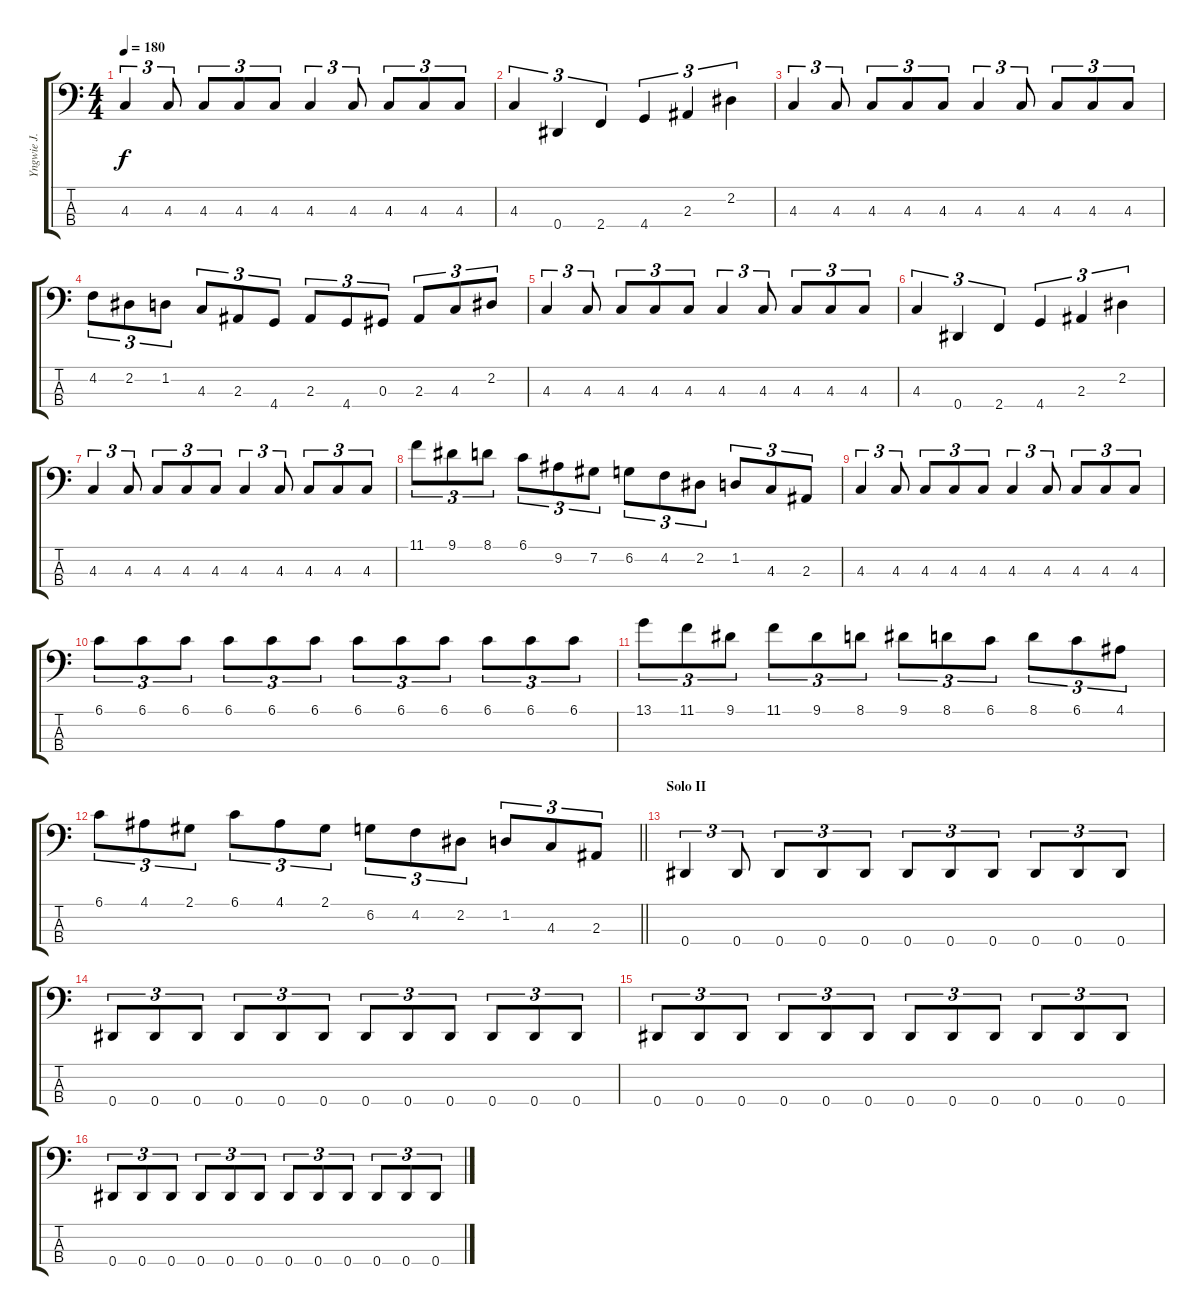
\track ("Yngwie J. Malmsteen" "Yngwie J. ") {instrument electricbassfinger}
\staff {score tabs}
\tuning (Gb2 Db2 Ab1 Eb1) {hide}
\ts (4 4)
\tempo 180
\clef f4
\ks c
4.3.4{tu (3 2) dy f} 4.3.8{tu (3 2)} 4.3.8{tu (3 2)} 4.3.8{tu (3 2)} 4.3.8{tu (3 2)} 4.3.4{tu (3 2)} 4.3.8{tu (3 2)} 4.3.8{tu (3 2)} 4.3.8{tu (3 2)} 4.3.8{tu (3 2)} |
4.3.4{tu (3 2)} 0.4.4{tu (3 2)} 2.4.4{tu (3 2)} 4.4.4{tu (3 2)} 2.3.4{tu (3 2)} 2.2.4{tu (3 2)} |
4.3.4{tu (3 2)} 4.3.8{tu (3 2)} 4.3.8{tu (3 2)} 4.3.8{tu (3 2)} 4.3.8{tu (3 2)} 4.3.4{tu (3 2)} 4.3.8{tu (3 2)} 4.3.8{tu (3 2)} 4.3.8{tu (3 2)} 4.3.8{tu (3 2)} |
4.2.8{tu (3 2)} 2.2.8{tu (3 2)} 1.2.8{tu (3 2)} 4.3.8{tu (3 2)} 2.3.8{tu (3 2)} 4.4.8{tu (3 2)} 2.3.8{tu (3 2)} 4.4.8{tu (3 2)} 0.3.8{tu (3 2)} 2.3.8{tu (3 2)} 4.3.8{tu (3 2)} 2.2.8{tu (3 2)} |
4.3.4{tu (3 2)} 4.3.8{tu (3 2)} 4.3.8{tu (3 2)} 4.3.8{tu (3 2)} 4.3.8{tu (3 2)} 4.3.4{tu (3 2)} 4.3.8{tu (3 2)} 4.3.8{tu (3 2)} 4.3.8{tu (3 2)} 4.3.8{tu (3 2)} |
4.3.4{tu (3 2)} 0.4.4{tu (3 2)} 2.4.4{tu (3 2)} 4.4.4{tu (3 2)} 2.3.4{tu (3 2)} 2.2.4{tu (3 2)} |
4.3.4{tu (3 2)} 4.3.8{tu (3 2)} 4.3.8{tu (3 2)} 4.3.8{tu (3 2)} 4.3.8{tu (3 2)} 4.3.4{tu (3 2)} 4.3.8{tu (3 2)} 4.3.8{tu (3 2)} 4.3.8{tu (3 2)} 4.3.8{tu (3 2)} |
11.1.8{tu (3 2)} 9.1.8{tu (3 2)} 8.1.8{tu (3 2)} 6.1.8{tu (3 2)} 9.2.8{tu (3 2)} 7.2.8{tu (3 2)} 6.2.8{tu (3 2)} 4.2.8{tu (3 2)} 2.2.8{tu (3 2)} 1.2.8{tu (3 2)} 4.3.8{tu (3 2)} 2.3.8{tu (3 2)} |
4.3.4{tu (3 2)} 4.3.8{tu (3 2)} 4.3.8{tu (3 2)} 4.3.8{tu (3 2)} 4.3.8{tu (3 2)} 4.3.4{tu (3 2)} 4.3.8{tu (3 2)} 4.3.8{tu (3 2)} 4.3.8{tu (3 2)} 4.3.8{tu (3 2)} |
6.1.8{tu (3 2)} 6.1.8{tu (3 2)} 6.1.8{tu (3 2)} 6.1.8{tu (3 2)} 6.1.8{tu (3 2)} 6.1.8{tu (3 2)} 6.1.8{tu (3 2)} 6.1.8{tu (3 2)} 6.1.8{tu (3 2)} 6.1.8{tu (3 2)} 6.1.8{tu (3 2)} 6.1.8{tu (3 2)} |
13.1.8{tu (3 2)} 11.1.8{tu (3 2)} 9.1.8{tu (3 2)} 11.1.8{tu (3 2)} 9.1.8{tu (3 2)} 8.1.8{tu (3 2)} 9.1.8{tu (3 2)} 8.1.8{tu (3 2)} 6.1.8{tu (3 2)} 8.1.8{tu (3 2)} 6.1.8{tu (3 2)} 4.1.8{tu (3 2)} |
\barLineRight lightlight
6.1.8{tu (3 2)} 4.1.8{tu (3 2)} 2.1.8{tu (3 2)} 6.1.8{tu (3 2)} 4.1.8{tu (3 2)} 2.1.8{tu (3 2)} 6.2.8{tu (3 2)} 4.2.8{tu (3 2)} 2.2.8{tu (3 2)} 1.2.8{tu (3 2)} 4.3.8{tu (3 2)} 2.3.8{tu (3 2)} |
\section ("" "Solo II")
0.4.4{tu (3 2)} 0.4.8{tu (3 2)} 0.4.8{tu (3 2)} 0.4.8{tu (3 2)} 0.4.8{tu (3 2)} 0.4.8{tu (3 2)} 0.4.8{tu (3 2)} 0.4.8{tu (3 2)} 0.4.8{tu (3 2)} 0.4.8{tu (3 2)} 0.4.8{tu (3 2)} |
0.4.8{tu (3 2)} 0.4.8{tu (3 2)} 0.4.8{tu (3 2)} 0.4.8{tu (3 2)} 0.4.8{tu (3 2)} 0.4.8{tu (3 2)} 0.4.8{tu (3 2)} 0.4.8{tu (3 2)} 0.4.8{tu (3 2)} 0.4.8{tu (3 2)} 0.4.8{tu (3 2)} 0.4.8{tu (3 2)} |
0.4.8{tu (3 2)} 0.4.8{tu (3 2)} 0.4.8{tu (3 2)} 0.4.8{tu (3 2)} 0.4.8{tu (3 2)} 0.4.8{tu (3 2)} 0.4.8{tu (3 2)} 0.4.8{tu (3 2)} 0.4.8{tu (3 2)} 0.4.8{tu (3 2)} 0.4.8{tu (3 2)} 0.4.8{tu (3 2)} |
0.4.8{tu (3 2)} 0.4.8{tu (3 2)} 0.4.8{tu (3 2)} 0.4.8{tu (3 2)} 0.4.8{tu (3 2)} 0.4.8{tu (3 2)} 0.4.8{tu (3 2)} 0.4.8{tu (3 2)} 0.4.8{tu (3 2)} 0.4.8{tu (3 2)} 0.4.8{tu (3 2)} 0.4.8{tu (3 2)}
